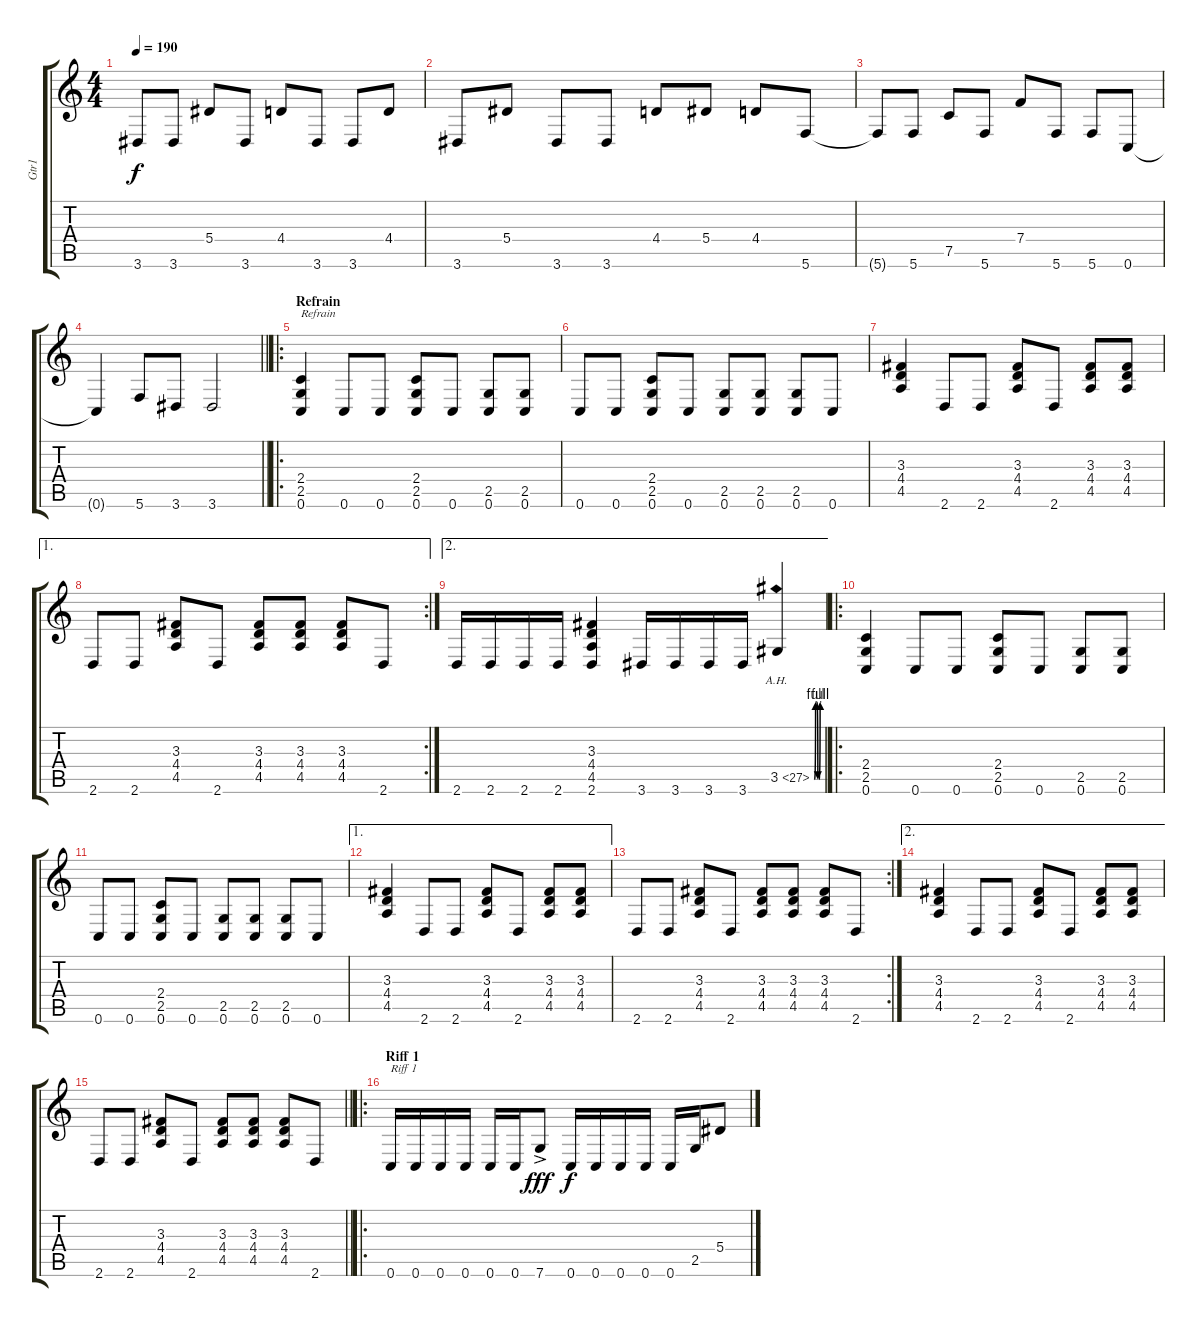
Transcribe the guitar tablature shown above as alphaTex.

\track ("Gtr1" "Gtr1") {instrument distortionguitar}
\staff {score tabs}
\tuning (C4 G3 Eb3 Bb2 F2 C2) {hide}
\ts (4 4)
\tempo 190
\clef g2
\ks c
3.6{t}.8{dy f} 3.6.8 5.4.8 3.6.8 4.4.8 3.6.8 3.6.8 4.4.8 |
3.6.8 5.4.8 3.6.8 3.6.8 4.4.8 5.4.8 4.4.8 5.6.8 |
5.6{t}.8 5.6.8 7.5.8 5.6.8 7.4.8 5.6.8 5.6.8 0.6.8 |
\barLineRight lightlight
0.6{t}.4 5.6.8 3.6.8 3.6.2 |
\ro
\section ("" "Refrain")
(2.4 2.5 0.6).4{txt "Refrain"} 0.6.8 0.6.8 (2.4 2.5 0.6).8 0.6.8 (2.5 0.6).8 (2.5 0.6).8 |
0.6.8 0.6.8 (2.4 2.5 0.6).8 0.6.8 (2.5 0.6).8 (2.5 0.6).8 (2.5 0.6).8 0.6.8 |
(3.3 4.4 4.5).4 2.6.8 2.6.8 (3.3 4.4 4.5).8 2.6.8 (3.3 4.4 4.5).8 (3.3 4.4 4.5).8 |
\ae 1
\rc 2
2.6.8 2.6.8 (3.3 4.4 4.5).8 2.6.8 (3.3 4.4 4.5).8 (3.3 4.4 4.5).8 (3.3 4.4 4.5).8 2.6.8 |
\ae 2
2.6.16 2.6.16 2.6.16 2.6.16 (3.3 4.4 4.5 2.6).4 3.6.16 3.6.16 3.6.16 3.6.16 3.5{be (custom 0 0 10 4 20 4 30 0 40 0 50 4 60 4) ah 24}.4 |
\ro
(2.4 2.5 0.6).4 0.6.8 0.6.8 (2.4 2.5 0.6).8 0.6.8 (2.5 0.6).8 (2.5 0.6).8 |
0.6.8 0.6.8 (2.4 2.5 0.6).8 0.6.8 (2.5 0.6).8 (2.5 0.6).8 (2.5 0.6).8 0.6.8 |
\ae 1
(3.3 4.4 4.5).4 2.6.8 2.6.8 (3.3 4.4 4.5).8 2.6.8 (3.3 4.4 4.5).8 (3.3 4.4 4.5).8 |
\rc 2
2.6.8 2.6.8 (3.3 4.4 4.5).8 2.6.8 (3.3 4.4 4.5).8 (3.3 4.4 4.5).8 (3.3 4.4 4.5).8 2.6.8 |
\ae 2
(3.3 4.4 4.5).4 2.6.8 2.6.8 (3.3 4.4 4.5).8 2.6.8 (3.3 4.4 4.5).8 (3.3 4.4 4.5).8 |
\barLineRight lightlight
2.6.8 2.6.8 (3.3 4.4 4.5).8 2.6.8 (3.3 4.4 4.5).8 (3.3 4.4 4.5).8 (3.3 4.4 4.5).8 2.6.8 |
\ro
\section ("" "Riff 1")
0.6.16{txt "Riff 1"} 0.6.16 0.6.16 0.6.16 0.6.16 0.6.16 7.6{ac}.8{dy fff} 0.6.16{dy f} 0.6.16 0.6.16 0.6.16 0.6.16 2.5.16 5.4.8
